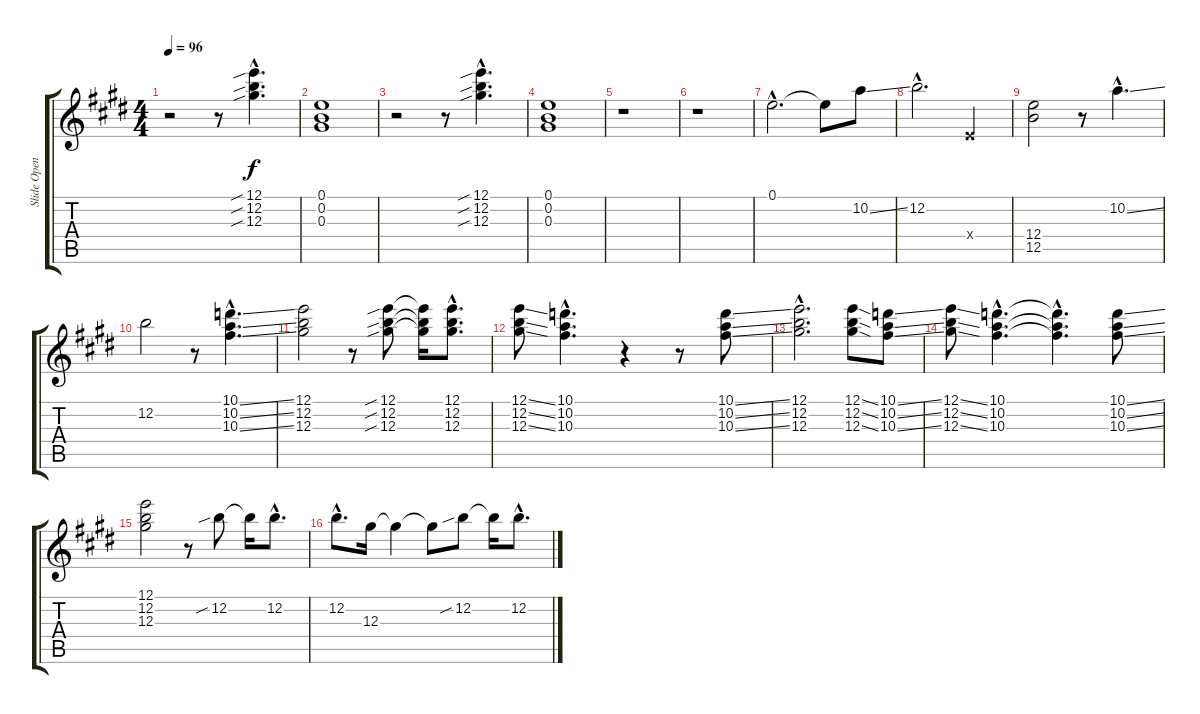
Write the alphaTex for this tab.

\track ("Slide Open E" "Slide Open") {instrument overdrivenguitar}
\staff {score tabs}
\tuning (E4 B3 Ab3 E3 B2 E2) {hide}
\ts (4 4)
\tempo 96
\clef g2
\ks e
r.2{dy f} r.8 (12.1{sib hac} 12.2{sib hac} 12.3{sib hac}).4{d} |
(0.1 0.2 0.3).1 |
r.2 r.8 (12.1{sib hac} 12.2{sib hac} 12.3{sib hac}).4{d} |
(0.1 0.2 0.3).1 |
r.1 |
r.1 |
0.1{hac}.2{d} 0.1{t}.8 10.2{ss}.8 |
12.2{hac}.2{d} 0.4{x}.4 |
(12.4 12.5).2 r.8 10.2{ss hac}.4{d} |
12.2.2 r.8 (10.1{ss hac} 10.2{ss hac} 10.3{ss hac}).4{d} |
(12.1 12.2 12.3).2 r.8 (12.1{sib} 12.2{sib} 12.3{sib}).8 (12.1{t} 12.2{t} 12.3{t}).16 (12.1{hac} 12.2{hac} 12.3{hac}).8{d} |
(12.1{ss} 12.2{ss} 12.3{ss}).8 (10.1{hac} 10.2{hac} 10.3{hac}).4{d} r.4 r.8 (10.1{ss} 10.2{ss} 10.3{ss}).8 |
(12.1{hac} 12.2{hac} 12.3{hac}).2{d} (12.1{ss} 12.2{ss} 12.3{ss}).8 (10.1{ss} 10.2{ss} 10.3{ss}).8 |
(12.1{ss} 12.2{ss} 12.3{ss}).8 (10.1{hac} 10.2{hac} 10.3{hac}).4{d} (10.1{hac t} 10.2{hac t} 10.3{hac t}).4{d} (10.1{ss} 10.2{ss} 10.3{ss}).8 |
(12.1 12.2 12.3).2 r.8 12.2{sib}.8 12.2{t}.16 12.2{hac}.8{d} |
12.2{hac}.8{d} 12.3.16 12.3{t}.4 12.3{t}.8 12.2{sib}.8 12.2{t}.16 12.2{hac}.8{d}
